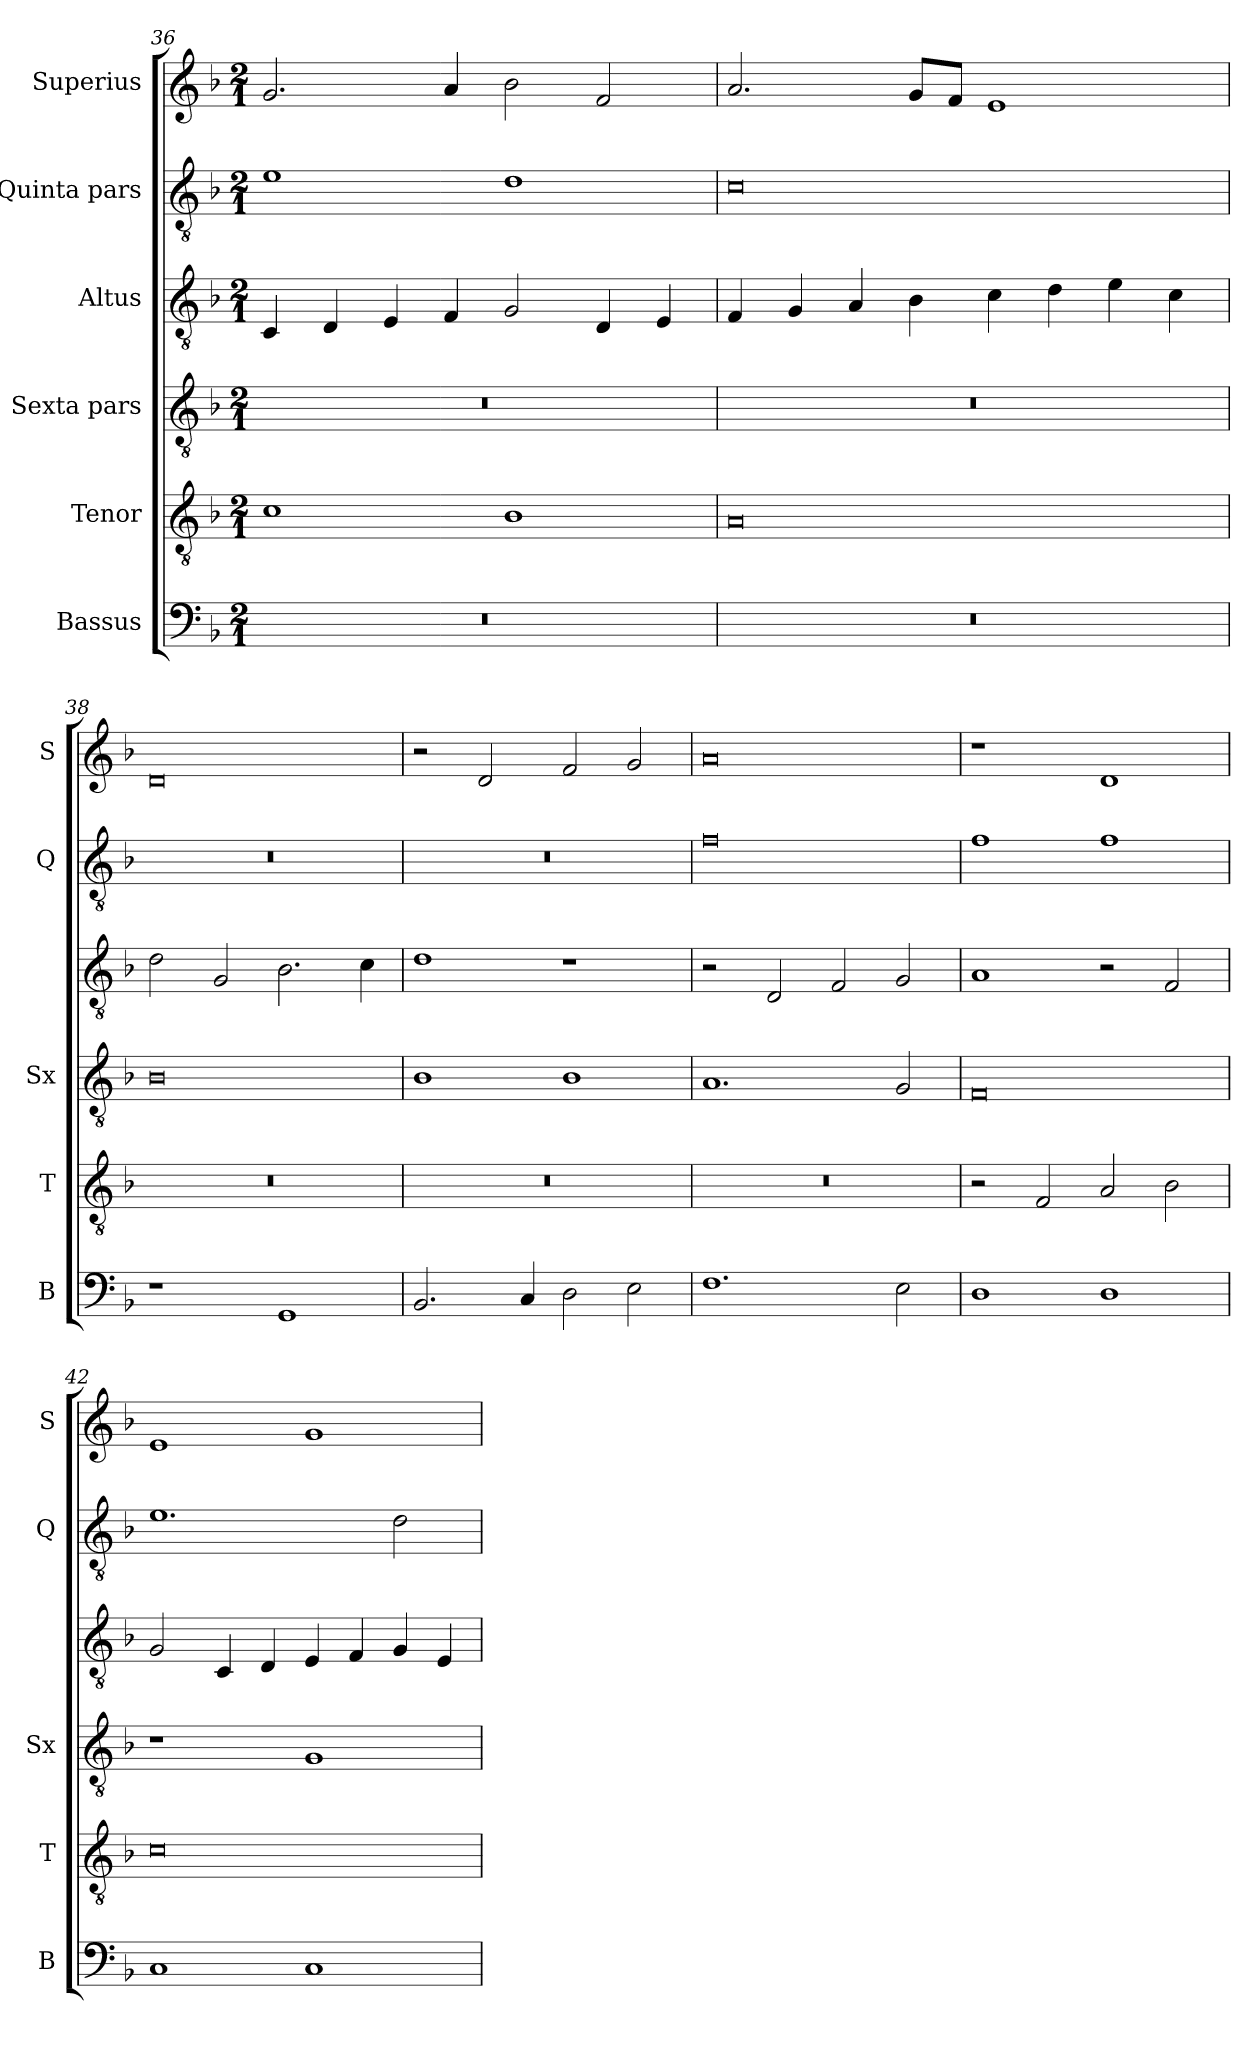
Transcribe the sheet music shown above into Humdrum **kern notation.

**kern	**kern	**kern	**kern	**kern	**kern
*part6	*part5	*part4	*part3	*part2	*part1
*staff6	*staff5	*staff4	*staff3	*staff2	*staff1
*I"Bassus	*I"Tenor	*I"Sexta pars	*I"Altus	*I"Quinta pars	*I"Superius
*I'B	*I'T	*I'Sx	*	*I'Q	*I'S
*clefF4	*clefGv2	*clefGv2	*clefGv2	*clefGv2	*clefG2
*k[b-]	*k[b-]	*k[b-]	*k[b-]	*k[b-]	*k[b-]
*M2/1	*M2/1	*M2/1	*M2/1	*M2/1	*M2/1
=36	=36	=36	=36	=36	=36
0r	1c	0r	4C/	1e	2.g/
.	.	.	4D/	.	.
.	.	.	4E/	.	.
.	.	.	4F/	.	4a/
.	1B-	.	2G/	1d	2b-\
.	.	.	4D/	.	2f/
.	.	.	4E/	.	.
=37	=37	=37	=37	=37	=37
0r	0A	0r	4F/	0c	2.a/
.	.	.	4G/	.	.
.	.	.	4A/	.	.
.	.	.	4B-\	.	8g/L
.	.	.	.	.	8f/J
.	.	.	4c\	.	1e
.	.	.	4d\	.	.
.	.	.	4e\	.	.
.	.	.	4c\	.	.
=38	=38	=38	=38	=38	=38
1r	0r	0B-	2d\	0r	0d
.	.	.	2G/	.	.
1GG	.	.	2.B-\	.	.
.	.	.	4c\	.	.
=39	=39	=39	=39	=39	=39
2.BB-/	0r	1B-	1d	0r	2r
.	.	.	.	.	2d/
4C/	.	.	.	.	.
2D\	.	1B-	1r	.	2f/
2E\	.	.	.	.	2g/
=40	=40	=40	=40	=40	=40
1.F	0r	1.A	2r	0f	0a
.	.	.	2D/	.	.
.	.	.	2F/	.	.
2E\	.	2G/	2G/	.	.
=41	=41	=41	=41	=41	=41
1D	2r	0F	1A	1f	1r
.	2F/	.	.	.	.
1D	2A/	.	2r	1f	1d
.	2B-\	.	2F/	.	.
=42	=42	=42	=42	=42	=42
1C	0c	1r	2G/	1.e	1e
.	.	.	4C/	.	.
.	.	.	4D/	.	.
1C	.	1G	4E/	.	1g
.	.	.	4F/	.	.
.	.	.	4G/	2d\	.
.	.	.	4E/	.	.
=	=	=	=	=	=
*-	*-	*-	*-	*-	*-
